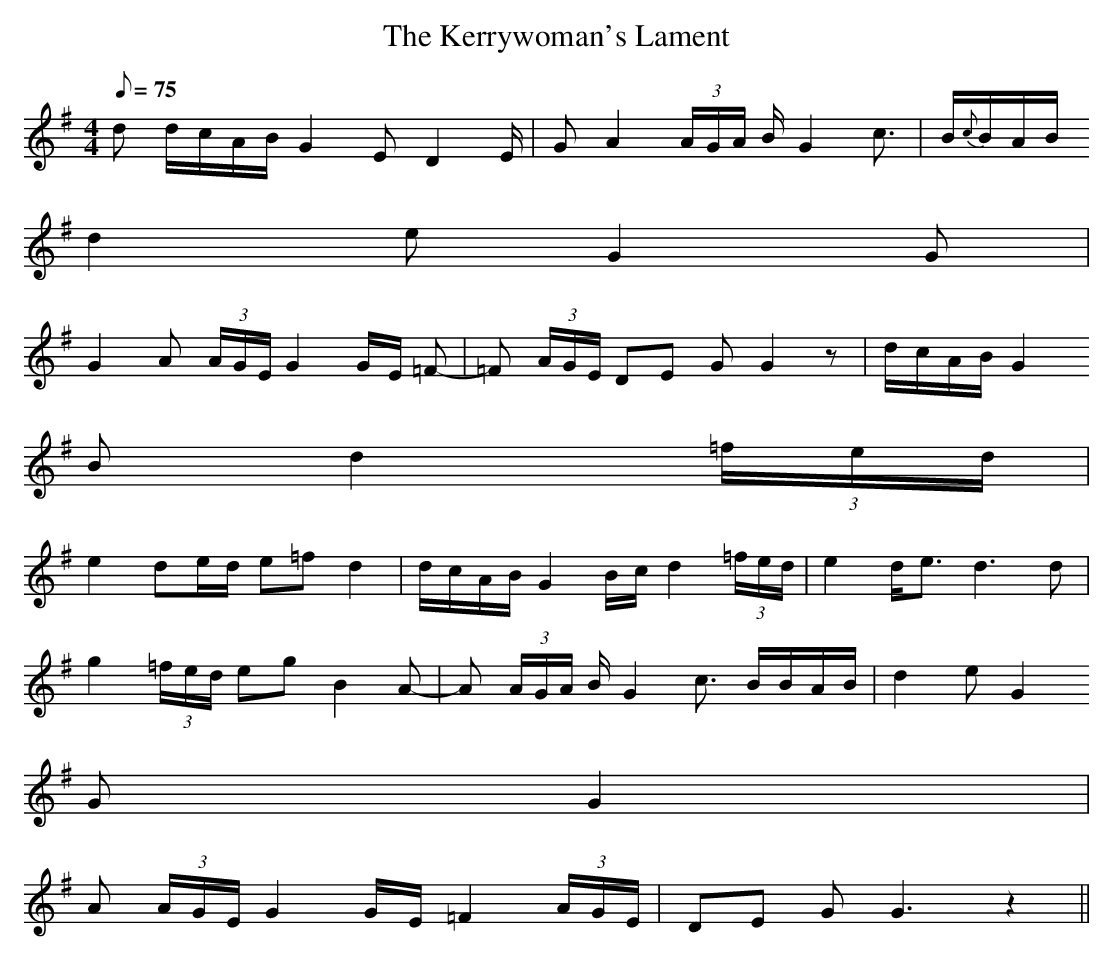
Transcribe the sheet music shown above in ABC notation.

X:1
T:Kerrywoman's Lament, The
M:4/4
L:1/8
Q:75
K:G
d d/2c/2A/2B/2 G2 E D2 E/2|G A2 (3A/2G/2A/2 B/2 G2 c3/2|B/2{c}B/2A/2B/2
d2 e G2 G|
G2 A (3A/2G/2E/2 G2 G/2E/2 =F-|-=F (3A/2G/2E/2 DE G G2 z|d/2c/2A/2B/2 G2
B d2 (3=f/2e/2d/2|
e2 de/2d/2 e=f d2|d/2c/2A/2B/2 G2 B/2c/2 d2 (3=f/2e/2d/2|e2 d<e d3 d|
g2 (3=f/2e/2d/2 eg B2 A-|-A (3A/2G/2A/2 B/2 G2 c3/2 B/2B/2A/2B/2|d2 e G2
G G2|
A (3A/2G/2E/2 G2 G/2E/2 =F2 (3A/2G/2E/2|DE G G3 z2||
